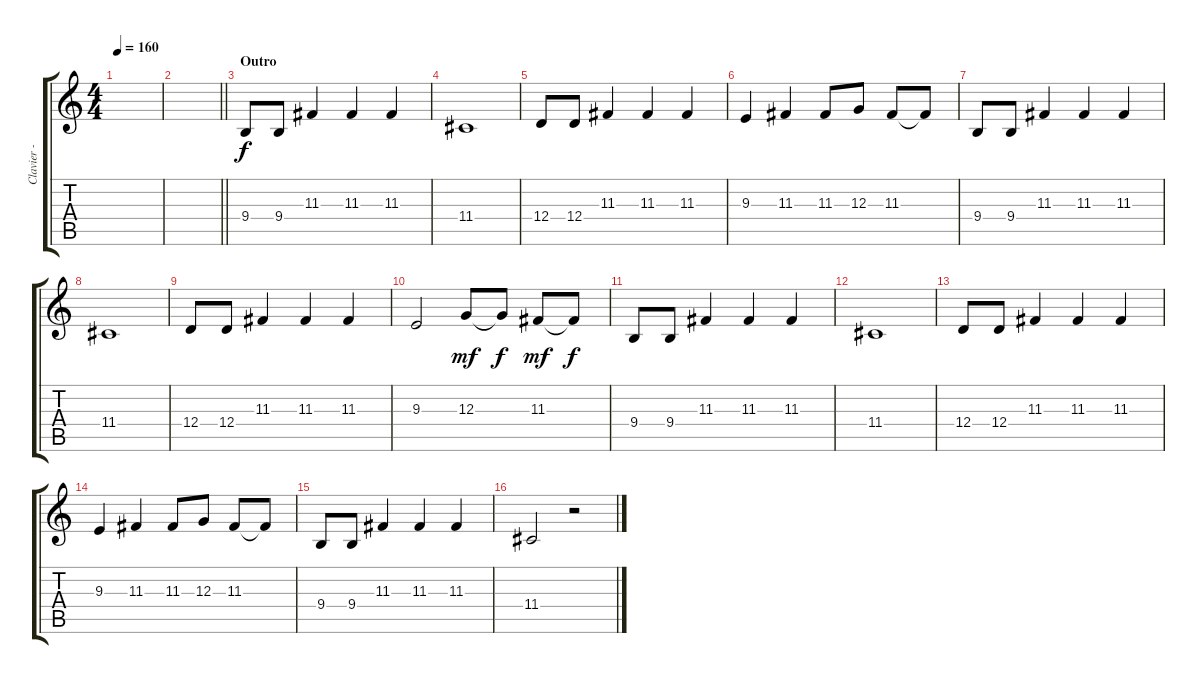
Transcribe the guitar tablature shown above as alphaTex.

\track ("Clavier - Miikka" "Clavier - ") {instrument tangoaccordion bank 7}
\staff {score tabs}
\tuning (E4 B3 G3 D3 A2 E2) {hide}
\ts (4 4)
\tempo 160
\clef g2
\ks c
|
\barLineRight lightlight
|
\section ("" "Outro")
9.4.8 9.4.8 11.3.4 11.3.4 11.3.4 |
11.4.1 |
12.4.8 12.4.8 11.3.4 11.3.4 11.3.4 |
9.3.4 11.3.4 11.3.8 12.3.8 11.3.8 11.3{t}.8 |
9.4.8 9.4.8 11.3.4 11.3.4 11.3.4 |
11.4.1 |
12.4.8 12.4.8 11.3.4 11.3.4 11.3.4 |
9.3.2 12.3.8{dy mf} 12.3{t}.8{dy f} 11.3.8{dy mf} 11.3{t}.8{dy f} |
9.4.8 9.4.8 11.3.4 11.3.4 11.3.4 |
11.4.1 |
12.4.8 12.4.8 11.3.4 11.3.4 11.3.4 |
9.3.4 11.3.4 11.3.8 12.3.8 11.3.8 11.3{t}.8 |
9.4.8 9.4.8 11.3.4 11.3.4 11.3.4 |
11.4.2 r.2
